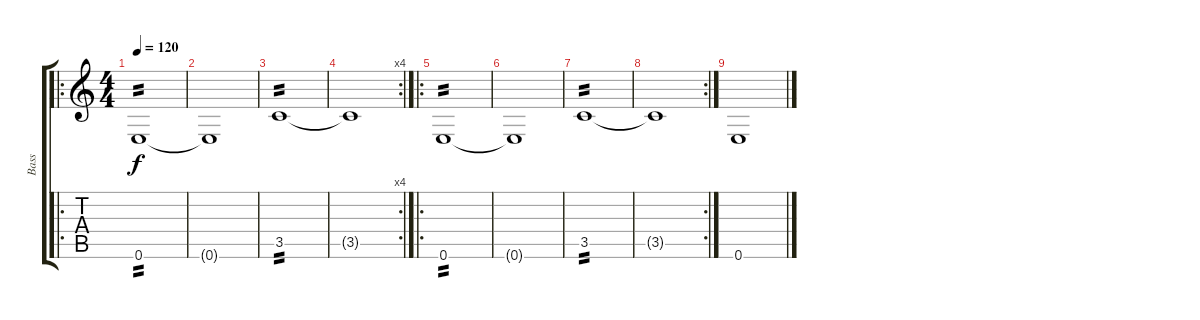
\track ("Bass" "Bass") {instrument electricbassfinger}
\staff {score tabs}
\tuning (E4 B3 G3 D3 A2 E2) {hide}
\ro
\ts (4 4)
\tempo 120
\clef g2
\ks c
0.6.1{tp 2 dy f} |
0.6{t}.1 |
3.5.1{tp 2} |
\rc 4
3.5{t}.1 |
\ro
0.6.1{tp 2} |
0.6{t}.1 |
3.5.1{tp 2} |
\rc 2
3.5{t}.1 |
0.6.1
